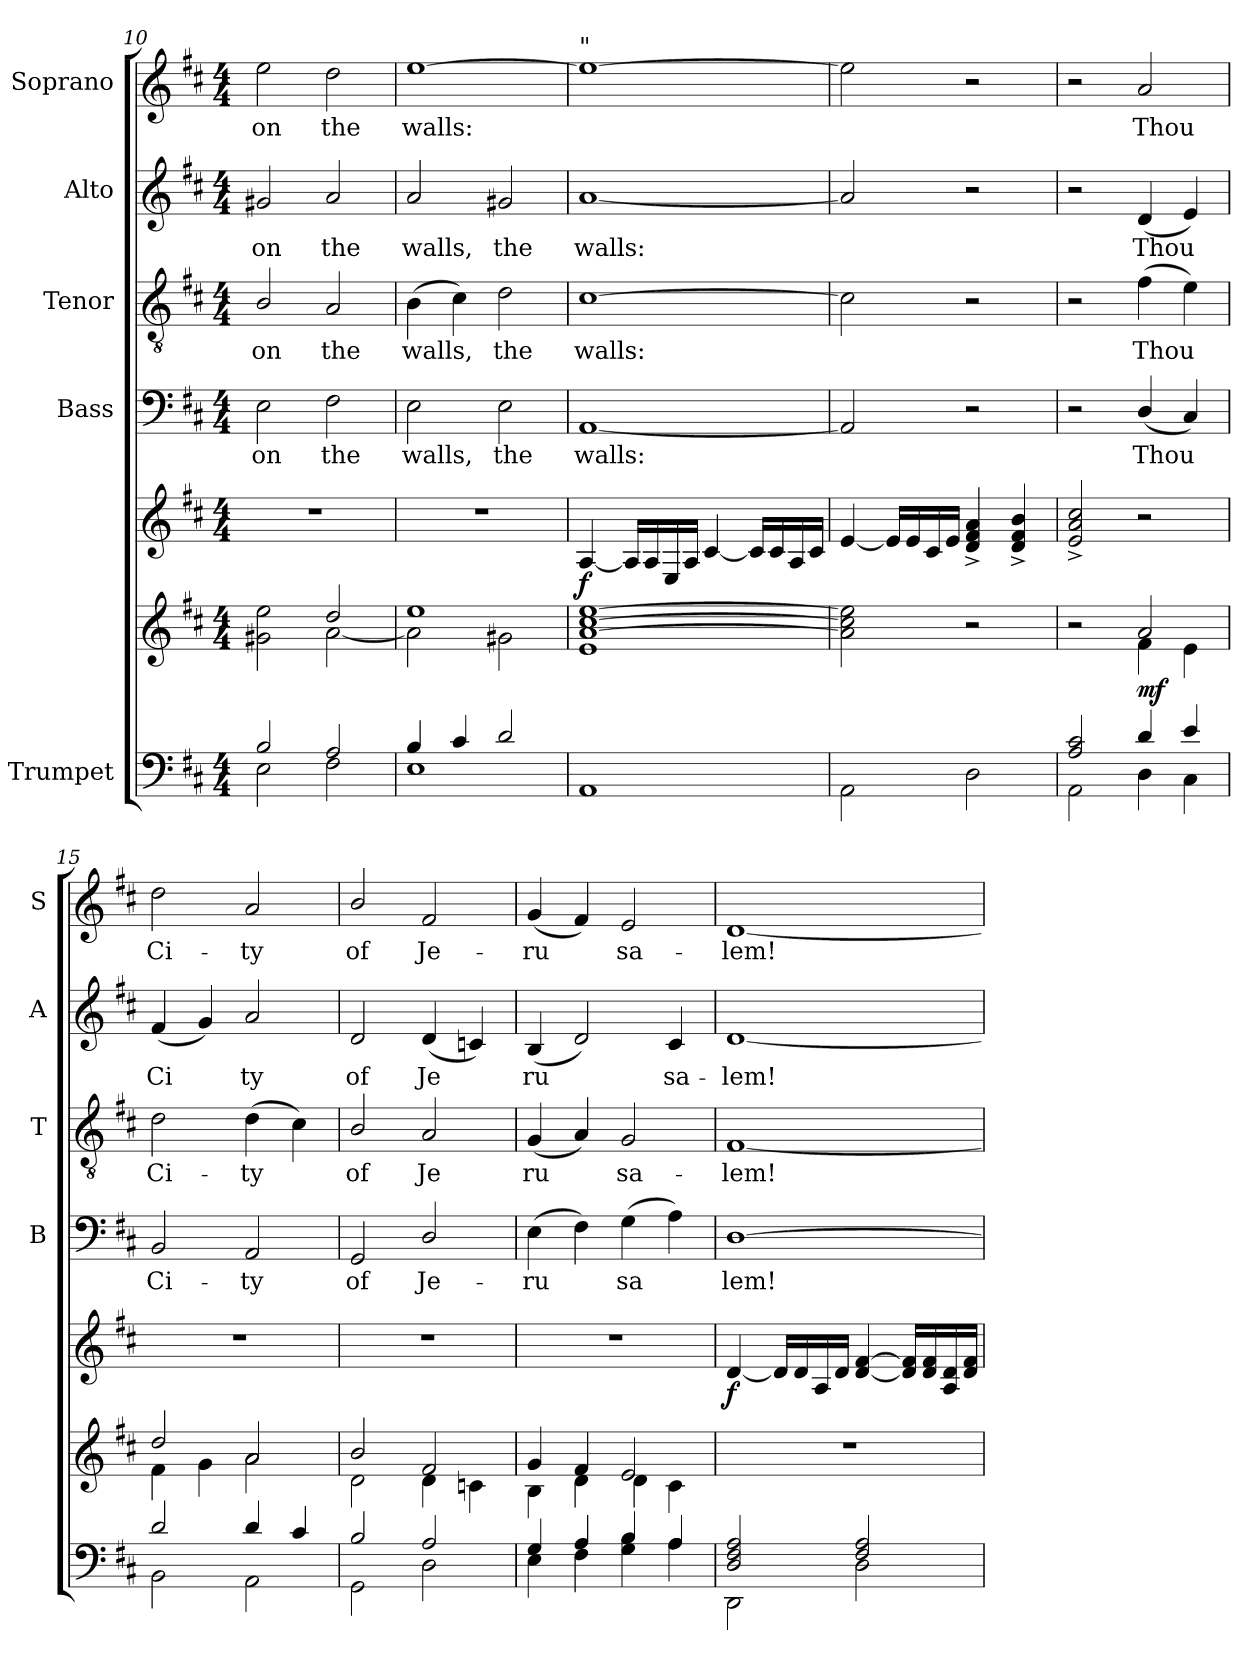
**kern	**kern	**kern	**dynam	**kern	**text	**kern	**text	**kern	**text	**kern	**text
*part5	*part5	*part5	*part5	*part4	*part4	*part3	*part3	*part2	*part2	*part1	*part1
*staff7	*staff6	*staff5	*staff5/6/7	*staff4	*staff4	*staff3	*staff3	*staff2	*staff2	*staff1	*staff1
*I"Trumpet	*	*	*	*I"Bass	*	*I"Tenor	*	*I"Alto	*	*I"Soprano	*
*	*	*	*	*I'B	*	*I'T	*	*I'A	*	*I'S	*
*clefF4	*clefG2	*clefG2	*	*clefF4	*	*clefGv2	*	*clefG2	*	*clefG2	*
*k[f#c#]	*k[f#c#]	*k[f#c#]	*	*k[f#c#]	*	*k[f#c#]	*	*k[f#c#]	*	*k[f#c#]	*
*D:	*D:	*D:	*	*D:	*	*D:	*	*D:	*	*D:	*
*M4/4	*M4/4	*M4/4	*	*M4/4	*	*M4/4	*	*M4/4	*	*M4/4	*
=10	=10	=10	=10	=10	=10	=10	=10	=10	=10	=10	=10
*^	*^	*	*	*	*	*	*	*	*	*	*
!	!	!	!	!	!	!	!LO:LY:b	!	!LO:LY:b	!	!LO:LY:b	!	!LO:LY:b
2B/	2E\	2g#X\ 2ee\	2ryy	1r	.	2E\	on	2B/	on	2g#X/	on	2ee\	on
!	!	!	!	!	!	!	!LO:LY:b	!	!LO:LY:b	!	!LO:LY:b	!	!LO:LY:b
2A/	2F#\	2dd/	[<2a\	.	.	2F#\	the	2A/	the	2a/	the	2dd\	the
=11	=11	=11	=11	=11	=11	=11	=11	=11	=11	=11	=11	=11	=11
!	!	!	!	!	!	!	!LO:LY:b	!	!LO:LY:b	!	!LO:LY:b	!	!LO:LY:b
4B/	1E	1ee	2a\]	1r	.	2E\	walls,	(>4B\	walls,	2a/	walls,	[1ee	walls:
4c#/	.	.	.	.	.	.	.	4c#\)	.	.	.	.	.
!	!	!	!	!	!	!	!LO:LY:b	!	!LO:LY:b	!	!LO:LY:b	!	!
2d/	.	.	2g#X\	.	.	2E\	the	2d\	the	2g#X/	the	.	.
=12	=12	=12	=12	=12	=12	=12	=12	=12	=12	=12	=12	=12	=12
!	!	!	!	!	!	!	!	!	!	!	!	!LO:TX:a:t="	!
!	!	!	!	!	!LO:DY:b	!	!LO:LY:b	!	!LO:LY:b	!	!LO:LY:b	!	!
1ryy	1AA	[>1a [>1cc# [>1ee	1e	[4A/	f	[1AA	walls:	[1c#	walls:	[1a	walls:	1ee_	.
.	.	.	.	16A/LL]	.	.	.	.	.	.	.	.	.
.	.	.	.	16A/	.	.	.	.	.	.	.	.	.
.	.	.	.	16E/	.	.	.	.	.	.	.	.	.
.	.	.	.	16A/JJ	.	.	.	.	.	.	.	.	.
.	.	.	.	[4c#/	.	.	.	.	.	.	.	.	.
.	.	.	.	16c#/LL]	.	.	.	.	.	.	.	.	.
.	.	.	.	16c#/	.	.	.	.	.	.	.	.	.
.	.	.	.	16A/	.	.	.	.	.	.	.	.	.
.	.	.	.	16c#/JJ	.	.	.	.	.	.	.	.	.
=13	=13	=13	=13	=13	=13	=13	=13	=13	=13	=13	=13	=13	=13
2ryy	2AA\	2a\] 2cc#\] 2ee\]	2ryy	[4e/	.	2AA/]	.	2c#\]	.	2a/]	.	2ee\]	.
.	.	.	.	16e/LL]	.	.	.	.	.	.	.	.	.
.	.	.	.	16e/	.	.	.	.	.	.	.	.	.
.	.	.	.	16c#/	.	.	.	.	.	.	.	.	.
.	.	.	.	16e/JJ	.	.	.	.	.	.	.	.	.
2ryy	2D\	2r	2ryy	4d/^< 4f#/^< 4a/^<	.	2r	.	2r	.	2r	.	2r	.
.	.	.	.	4d/^< 4f#/^< 4b/^<	.	.	.	.	.	.	.	.	.
=14	=14	=14	=14	=14	=14	=14	=14	=14	=14	=14	=14	=14	=14
2A/ 2c#/	2AA\	2r	2ryy	2e/^< 2a/^< 2cc#/^<	.	2r	.	2r	.	2r	.	2r	.
!	!	!	!	!	!LO:DY:b=2	!	!LO:LY:b	!	!LO:LY:b	!	!LO:LY:b	!	!LO:LY:b
4d/	4D\	2a/	4f#\	2r	mf	(<4D/	Thou	(>4f#\	Thou	(<4d/	Thou	2a/	Thou
4e/	4C#\	.	4e\	.	.	4C#/)	.	4e\)	.	4e/)	.	.	.
=15	=15	=15	=15	=15	=15	=15	=15	=15	=15	=15	=15	=15	=15
!	!	!	!	!	!	!	!LO:LY:b	!	!LO:LY:b	!	!LO:LY:b	!	!LO:LY:b
2d/	2BB\	2dd/	4f#\	1r	.	2BB/	Ci-	2d\	Ci-	(<4f#/	Ci­	2dd\	Ci-
.	.	.	4g\	.	.	.	.	.	.	4g/)	.	.	.
!	!	!	!	!	!	!	!LO:LY:b	!	!LO:LY:b	!	!LO:LY:b	!	!LO:LY:b
4d/	2AA\	2a/	2a\	.	.	2AA/	-ty	(>4d\	-ty	2a/	ty	2a/	-ty
4c#/	.	.	.	.	.	.	.	4c#\)	.	.	.	.	.
=16	=16	=16	=16	=16	=16	=16	=16	=16	=16	=16	=16	=16	=16
!	!	!	!	!	!	!	!LO:LY:b	!	!LO:LY:b	!	!LO:LY:b	!	!LO:LY:b
2B/	2GG\	2b/	2d\	1r	.	2GG/	of	2B/	of	2d/	of	2b/	of
!	!	!	!	!	!	!	!LO:LY:b	!	!LO:LY:b	!	!LO:LY:b	!	!LO:LY:b
2A/	2D\	2f#/	4d\	.	.	2D/	Je-	2A/	Je­	(<4d/	Je­	2f#/	Je-
.	.	.	4cn\	.	.	.	.	.	.	4cn/)	.	.	.
!!LO:PB:g=z
=17	=17	=17	=17	=17	=17	=17	=17	=17	=17	=17	=17	=17	=17
!	!	!	!	!	!	!	!LO:LY:b	!	!LO:LY:b	!	!LO:LY:b	!	!LO:LY:b
4G/	4E\	4g/	4B\	1r	.	(>4E\	-ru­	(<4G/	ru­	(<4B/	ru­	(<4g/	-ru­
4A/	4F#\	4f#/	4d\	.	.	4F#\)	.	4A/)	.	2d/)	.	4f#/)	.
!	!	!	!	!	!	!	!LO:LY:b	!	!LO:LY:b	!	!	!	!LO:LY:b
4B/	4G\ 4B\	2e/	4d\	.	.	(>4G\	sa­	2G/	sa-	.	.	2e/	sa-
!	!	!	!	!	!	!	!	!	!	!	!LO:LY:b	!	!
4A/	4A\	.	4c#\	.	.	4A\)	.	.	.	4c#/	sa-	.	.
=18	=18	=18	=18	=18	=18	=18	=18	=18	=18	=18	=18	=18	=18
!	!	!	!	!	!LO:DY:b	!	!LO:LY:b	!	!LO:LY:b	!	!LO:LY:b	!	!LO:LY:b
2D/ 2F#/ 2A/	2DD\	1r	2ryy	[4d/	f	[1D	lem!	[1F#	-lem!	[1d	-lem!	[1d	-lem!
.	.	.	.	16d/LL]	.	.	.	.	.	.	.	.	.
.	.	.	.	16d/	.	.	.	.	.	.	.	.	.
.	.	.	.	16A/	.	.	.	.	.	.	.	.	.
.	.	.	.	16d/JJ	.	.	.	.	.	.	.	.	.
2F#/ 2A/	2D\	.	2ryy	[4d/ [4f#/	.	.	.	.	.	.	.	.	.
.	.	.	.	16d/] 16f#/]LL	.	.	.	.	.	.	.	.	.
.	.	.	.	16d/ 16f#/	.	.	.	.	.	.	.	.	.
.	.	.	.	16A/ 16d/	.	.	.	.	.	.	.	.	.
.	.	.	.	16d/ 16f#/JJ	.	.	.	.	.	.	.	.	.
*v	*v	*	*	*	*	*	*	*	*	*	*	*	*
*	*v	*v	*	*	*	*	*	*	*	*	*	*
=	=	=	=	=	=	=	=	=	=	=	=
*-	*-	*-	*-	*-	*-	*-	*-	*-	*-	*-	*-
